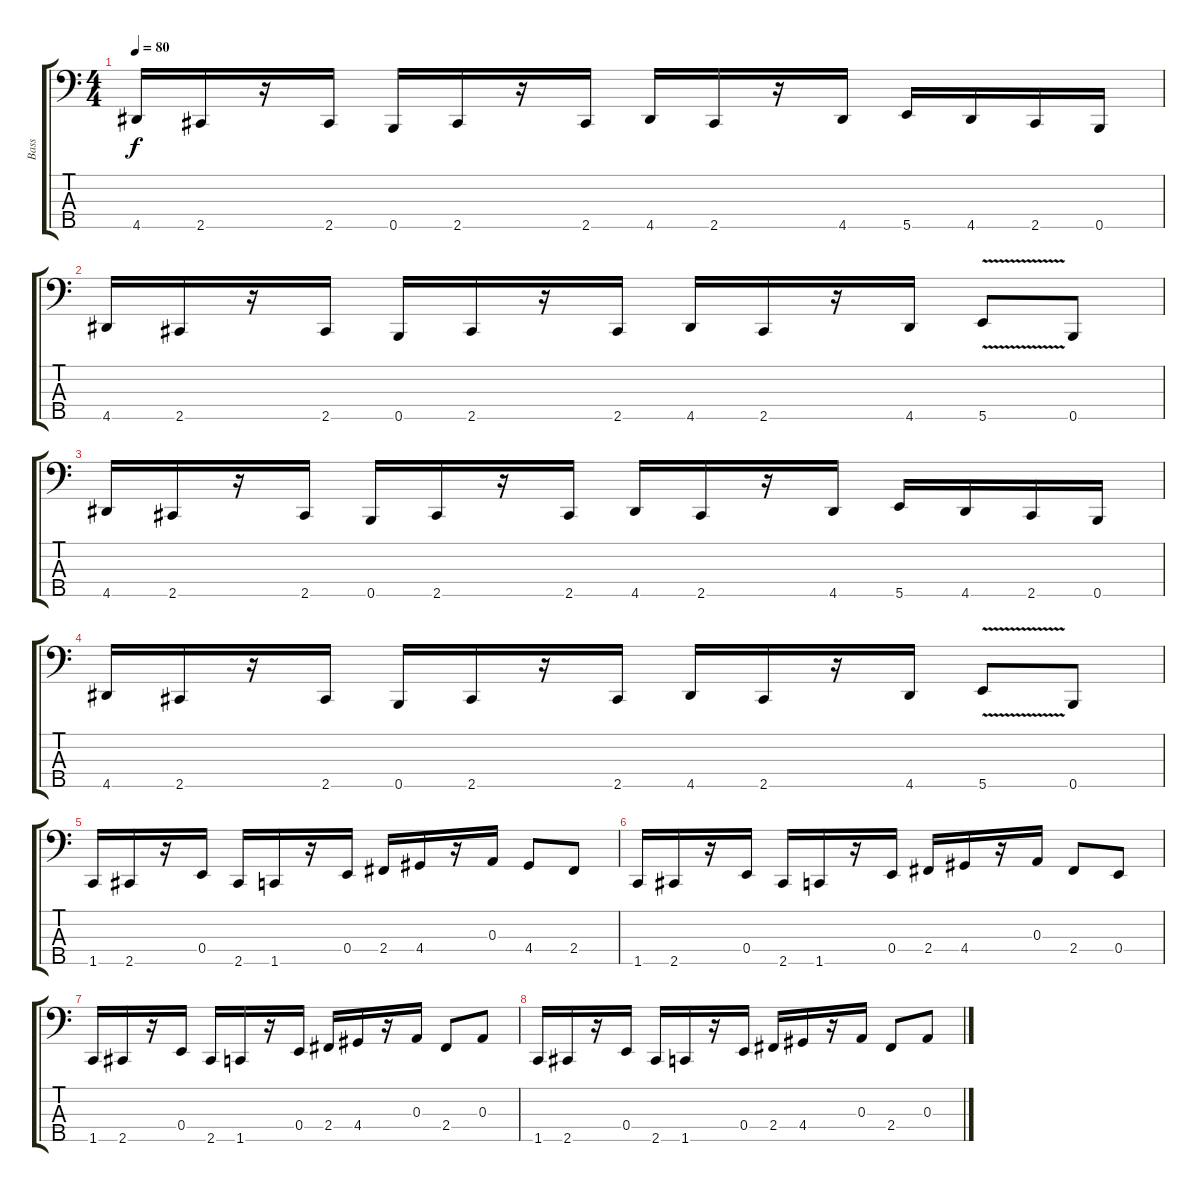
\track ("Bass" "Bass") {instrument electricbasspick}
\staff {score tabs}
\tuning (G2 D2 A1 E1 B0) {hide}
\ts (4 4)
\tempo 80
\clef f4
\ks c
4.5.16{dy f} 2.5.16 r.16 2.5.16 0.5.16 2.5.16 r.16 2.5.16 4.5.16 2.5.16 r.16 4.5.16 5.5.16 4.5.16 2.5.16 0.5.16 |
4.5.16 2.5.16 r.16 2.5.16 0.5.16 2.5.16 r.16 2.5.16 4.5.16 2.5.16 r.16 4.5.16 5.5{v}.8 0.5.8 |
4.5.16 2.5.16 r.16 2.5.16 0.5.16 2.5.16 r.16 2.5.16 4.5.16 2.5.16 r.16 4.5.16 5.5.16 4.5.16 2.5.16 0.5.16 |
4.5.16 2.5.16 r.16 2.5.16 0.5.16 2.5.16 r.16 2.5.16 4.5.16 2.5.16 r.16 4.5.16 5.5{v}.8 0.5.8 |
1.5.16 2.5.16 r.16 0.4.16 2.5.16 1.5.16 r.16 0.4.16 2.4.16 4.4.16 r.16 0.3.16 4.4.8 2.4.8 |
1.5.16 2.5.16 r.16 0.4.16 2.5.16 1.5.16 r.16 0.4.16 2.4.16 4.4.16 r.16 0.3.16 2.4.8 0.4.8 |
1.5.16 2.5.16 r.16 0.4.16 2.5.16 1.5.16 r.16 0.4.16 2.4.16 4.4.16 r.16 0.3.16 2.4.8 0.3.8 |
1.5.16 2.5.16 r.16 0.4.16 2.5.16 1.5.16 r.16 0.4.16 2.4.16 4.4.16 r.16 0.3.16 2.4.8 0.3.8
